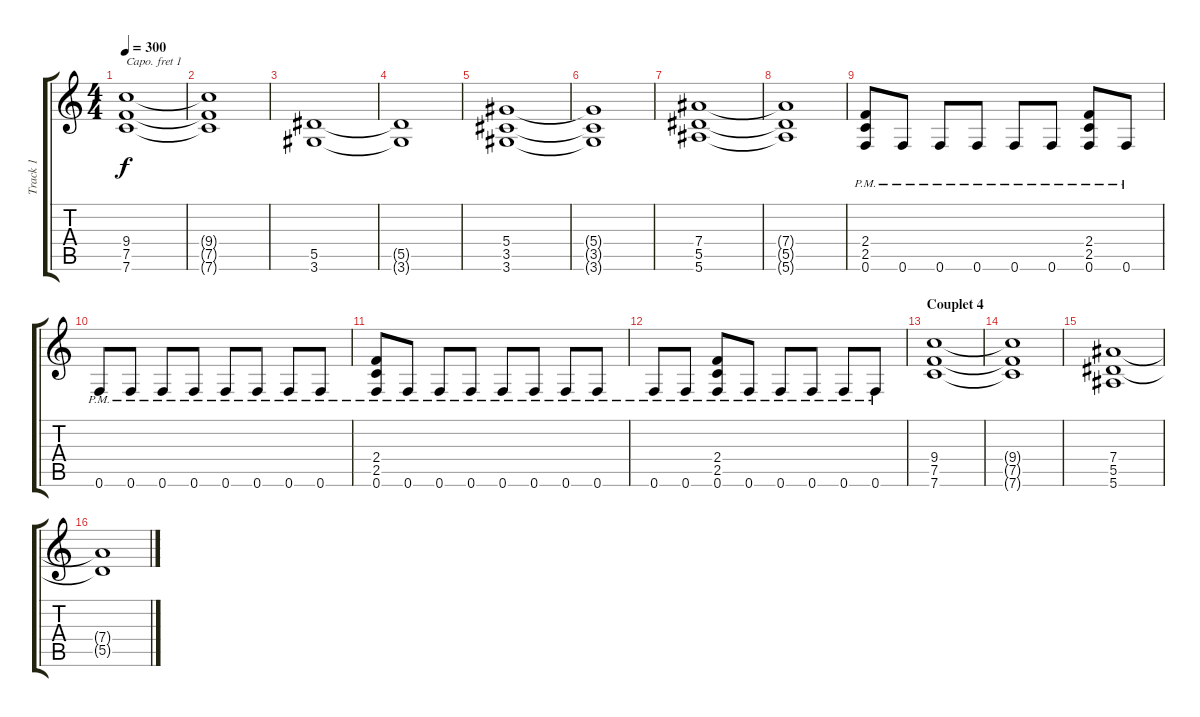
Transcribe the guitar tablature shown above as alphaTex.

\track ("Track 1" "Track 1") {instrument overdrivenguitar}
\staff {score tabs}
\capo 1
\tuning (E4 B3 G3 D3 A2 E2) {hide}
\ts (4 4)
\tempo 300
\clef g2
\ks c
(9.4 7.5 7.6).1{dy f} |
(9.4{t} 7.5{t} 7.6{t}).1 |
(5.5 3.6).1 |
(5.5{t} 3.6{t}).1 |
(5.4 3.5 3.6).1 |
(5.4{t} 3.5{t} 3.6{t}).1 |
(7.4 5.5 5.6).1 |
(7.4{t} 5.5{t} 5.6{t}).1 |
(2.4 2.5 0.6{pm}).8 0.6{pm}.8 0.6{pm}.8 0.6{pm}.8 0.6{pm}.8 0.6{pm}.8 (2.4 2.5 0.6{pm}).8 0.6{pm}.8 |
0.6{pm}.8 0.6{pm}.8 0.6{pm}.8 0.6{pm}.8 0.6{pm}.8 0.6{pm}.8 0.6{pm}.8 0.6{pm}.8 |
(2.4 2.5 0.6{pm}).8 0.6{pm}.8 0.6{pm}.8 0.6{pm}.8 0.6{pm}.8 0.6{pm}.8 0.6{pm}.8 0.6{pm}.8 |
0.6{pm}.8 0.6{pm}.8 (2.4 2.5 0.6{pm}).8 0.6{pm}.8 0.6{pm}.8 0.6{pm}.8 0.6{pm}.8 0.6{pm}.8 |
\section ("" "Couplet 4")
(9.4 7.5 7.6).1 |
(9.4{t} 7.5{t} 7.6{t}).1 |
(7.4 5.5 5.6).1 |
(7.4{t} 5.5{t}).1
